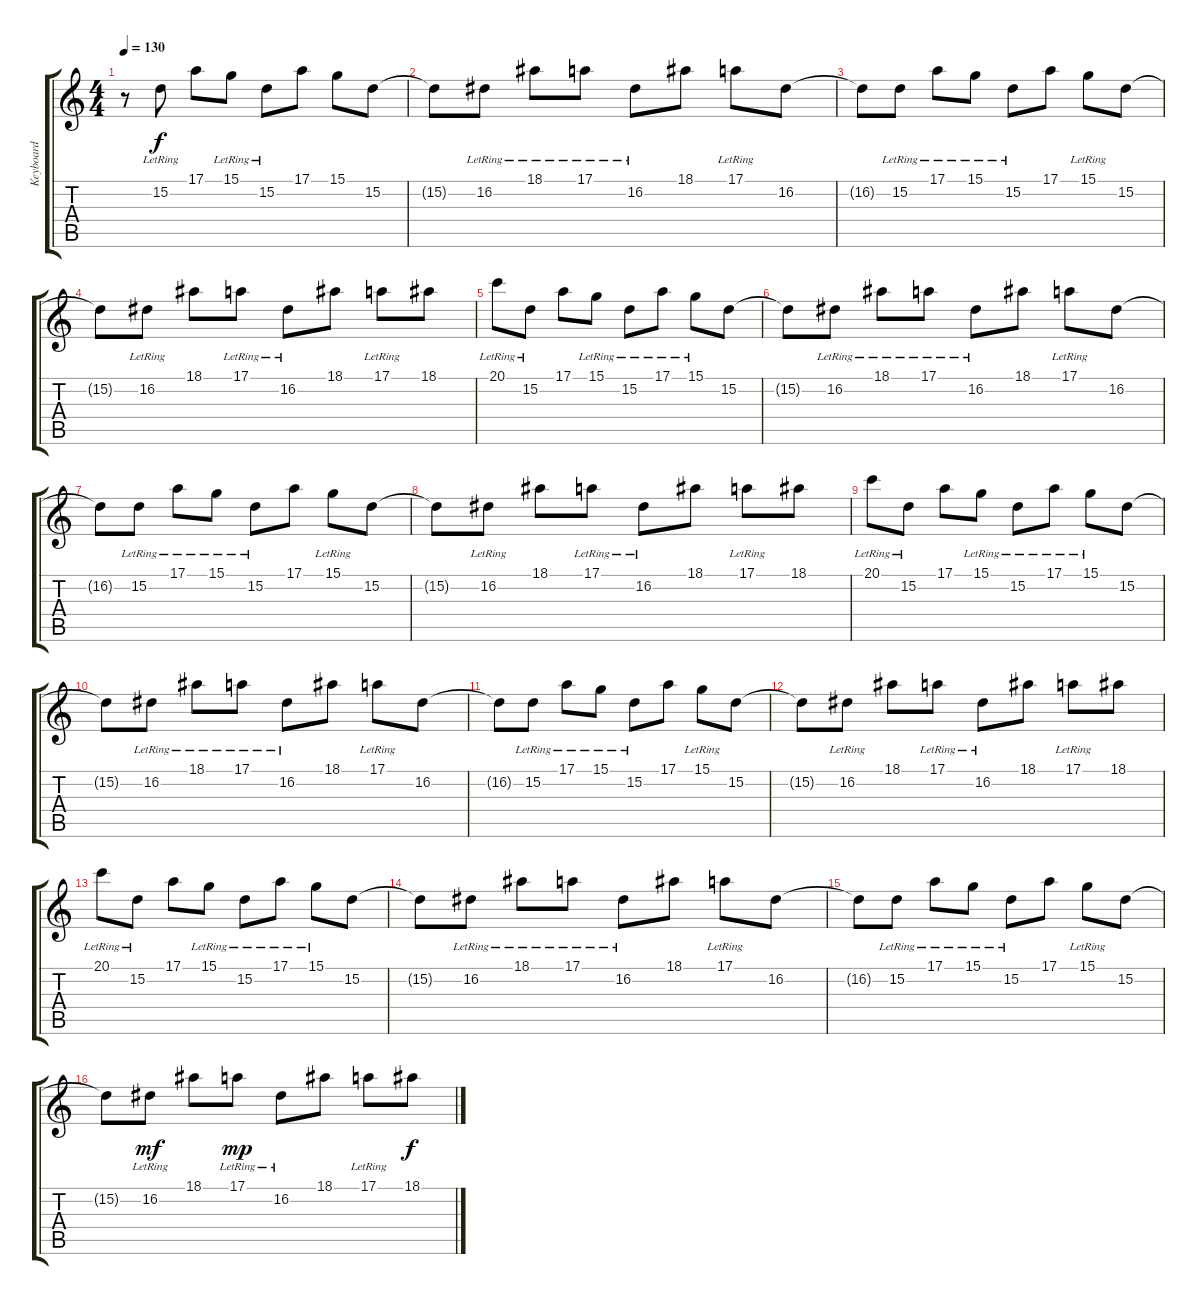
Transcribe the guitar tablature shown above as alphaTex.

\track ("Keyboard" "Keyboard") {instrument celesta}
\staff {score tabs}
\tuning (E4 B3 G3 D3 A2 D2) {hide}
\ts (4 4)
\tempo 130
\clef g2
\ks c
r.8{dy f} 15.2{lr}.8 17.1.8 15.1{lr}.8 15.2{lr}.8 17.1.8 15.1.8 15.2.8 |
15.2{t}.8 16.2{lr}.8 18.1{lr}.8 17.1{lr}.8 16.2{lr}.8 18.1.8 17.1{lr}.8 16.2.8 |
16.2{t}.8 15.2{lr}.8 17.1{lr}.8 15.1{lr}.8 15.2{lr}.8 17.1.8 15.1{lr}.8 15.2.8 |
15.2{t}.8 16.2{lr}.8 18.1.8 17.1{lr}.8 16.2{lr}.8 18.1.8 17.1{lr}.8 18.1.8 |
20.1{lr}.8 15.2{lr}.8 17.1.8 15.1{lr}.8 15.2{lr}.8 17.1{lr}.8 15.1{lr}.8 15.2.8 |
15.2{t}.8 16.2{lr}.8 18.1{lr}.8 17.1{lr}.8 16.2{lr}.8 18.1.8 17.1{lr}.8 16.2.8 |
16.2{t}.8 15.2{lr}.8 17.1{lr}.8 15.1{lr}.8 15.2{lr}.8 17.1.8 15.1{lr}.8 15.2.8 |
15.2{t}.8 16.2{lr}.8 18.1.8 17.1{lr}.8 16.2{lr}.8 18.1.8 17.1{lr}.8 18.1.8 |
20.1{lr}.8 15.2{lr}.8 17.1.8 15.1{lr}.8 15.2{lr}.8 17.1{lr}.8 15.1{lr}.8 15.2.8 |
15.2{t}.8 16.2{lr}.8 18.1{lr}.8 17.1{lr}.8 16.2{lr}.8 18.1.8 17.1{lr}.8 16.2.8 |
16.2{t}.8 15.2{lr}.8 17.1{lr}.8 15.1{lr}.8 15.2{lr}.8 17.1.8 15.1{lr}.8 15.2.8 |
15.2{t}.8 16.2{lr}.8 18.1.8 17.1{lr}.8 16.2{lr}.8 18.1.8 17.1{lr}.8 18.1.8 |
20.1{lr}.8 15.2{lr}.8 17.1.8 15.1{lr}.8 15.2{lr}.8 17.1{lr}.8 15.1{lr}.8 15.2.8 |
15.2{t}.8 16.2{lr}.8 18.1{lr}.8 17.1{lr}.8 16.2{lr}.8 18.1.8 17.1{lr}.8 16.2.8 |
16.2{t}.8 15.2{lr}.8 17.1{lr}.8 15.1{lr}.8 15.2{lr}.8 17.1.8 15.1{lr}.8 15.2.8 |
15.2{t}.8 16.2{lr}.8{dy mf} 18.1.8 17.1{lr}.8{dy mp} 16.2{lr}.8 18.1.8 17.1{lr}.8 18.1.8{dy f}
